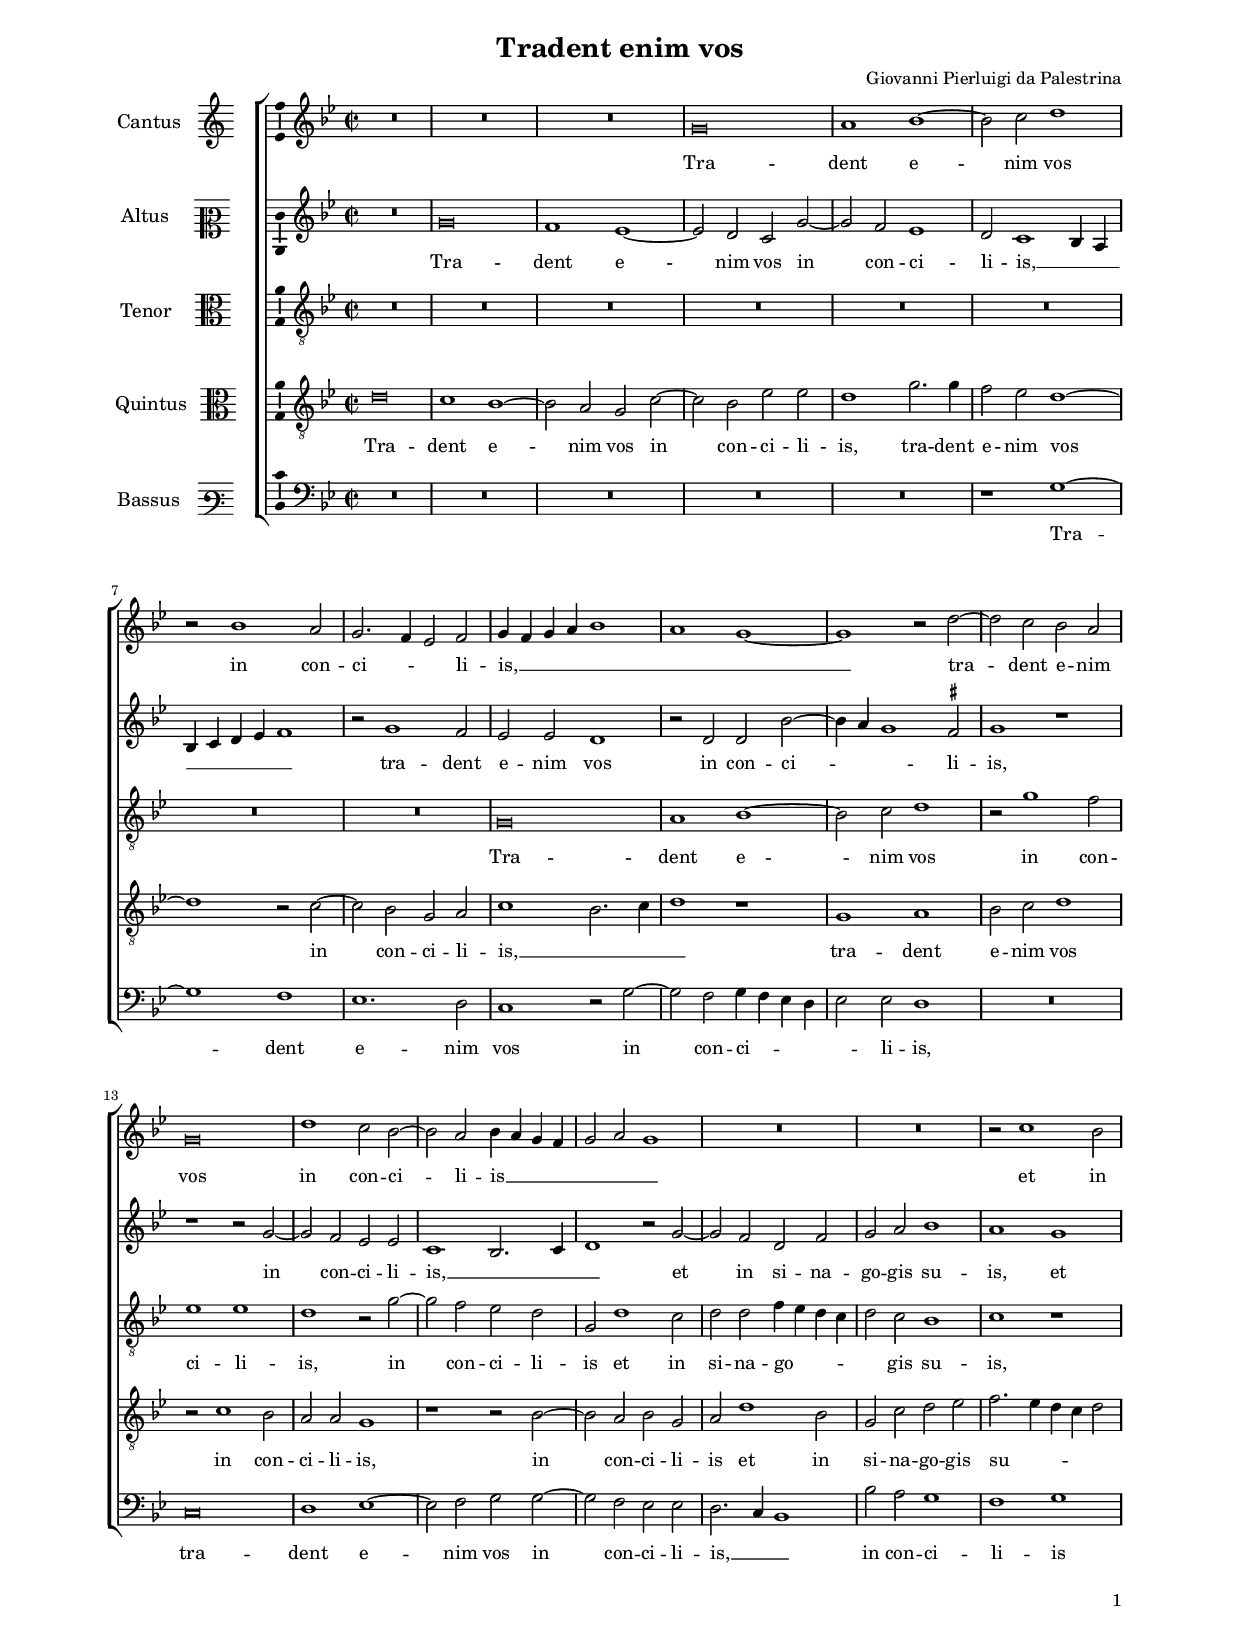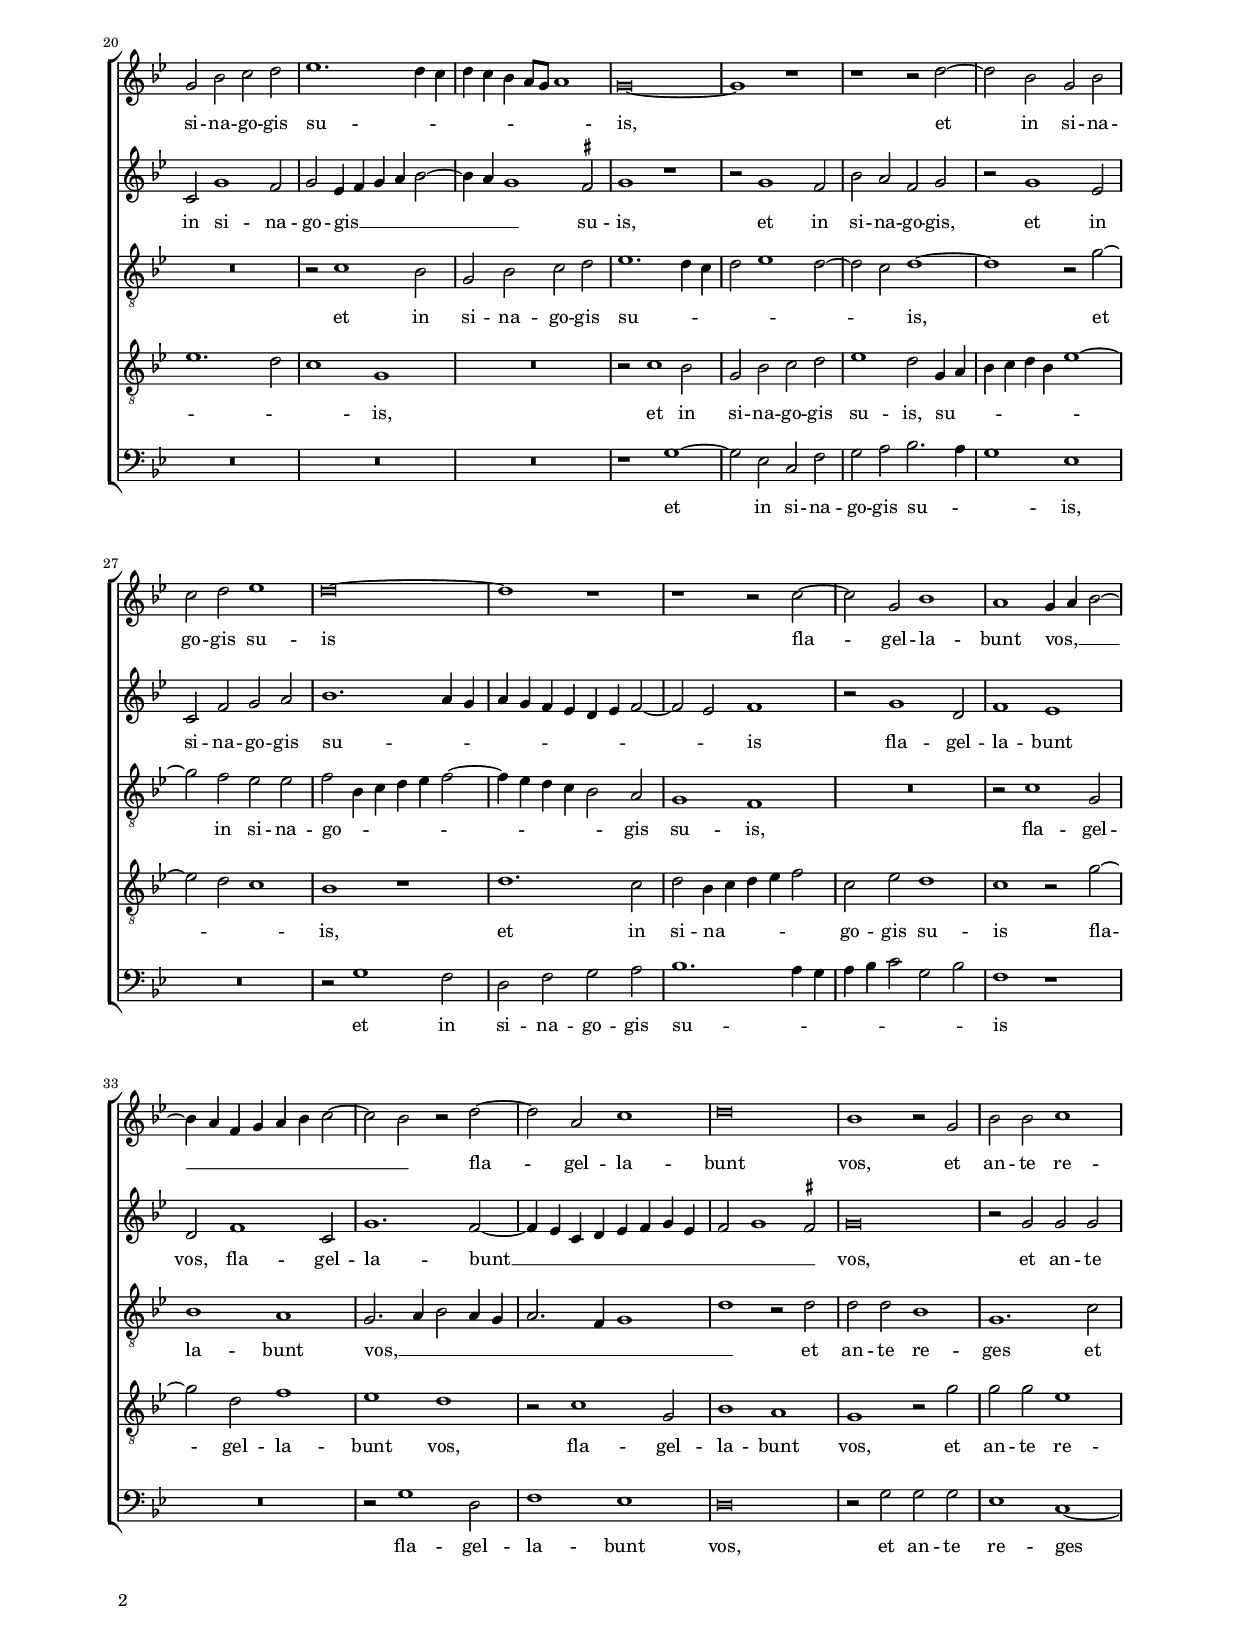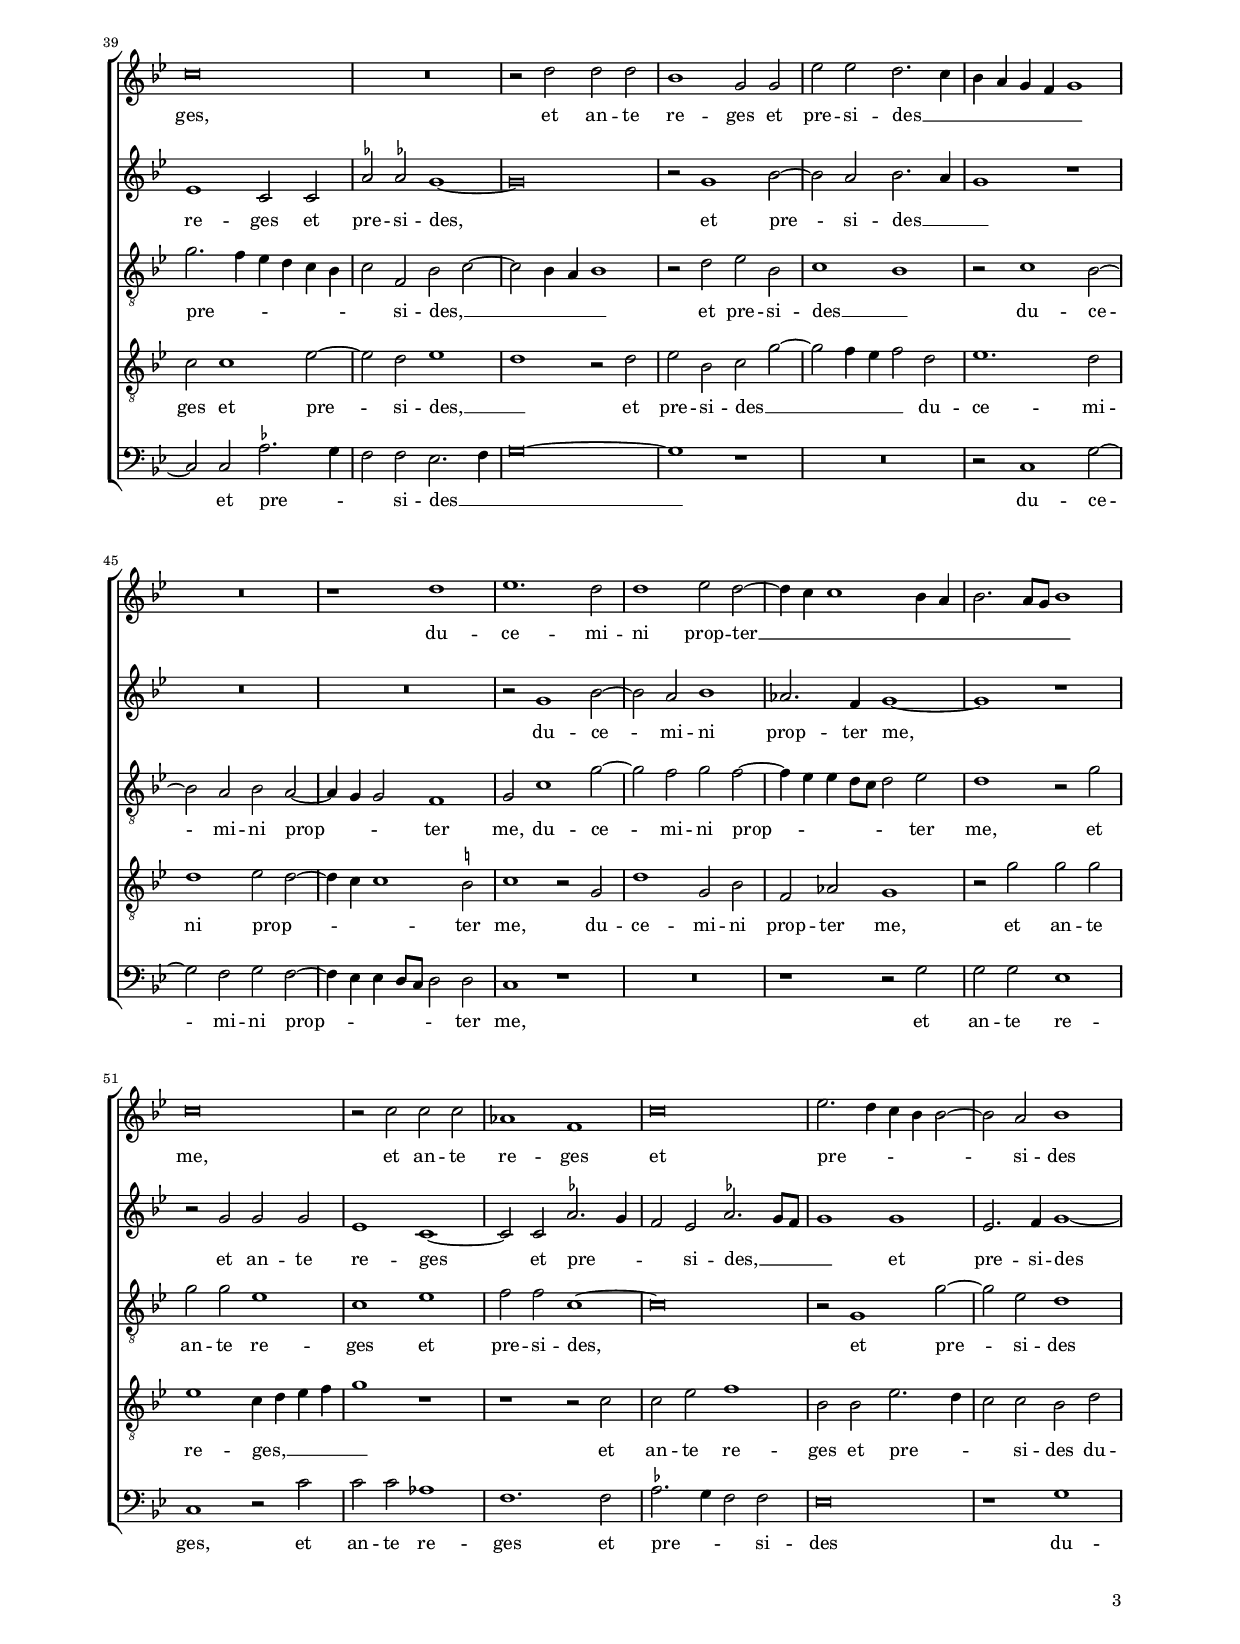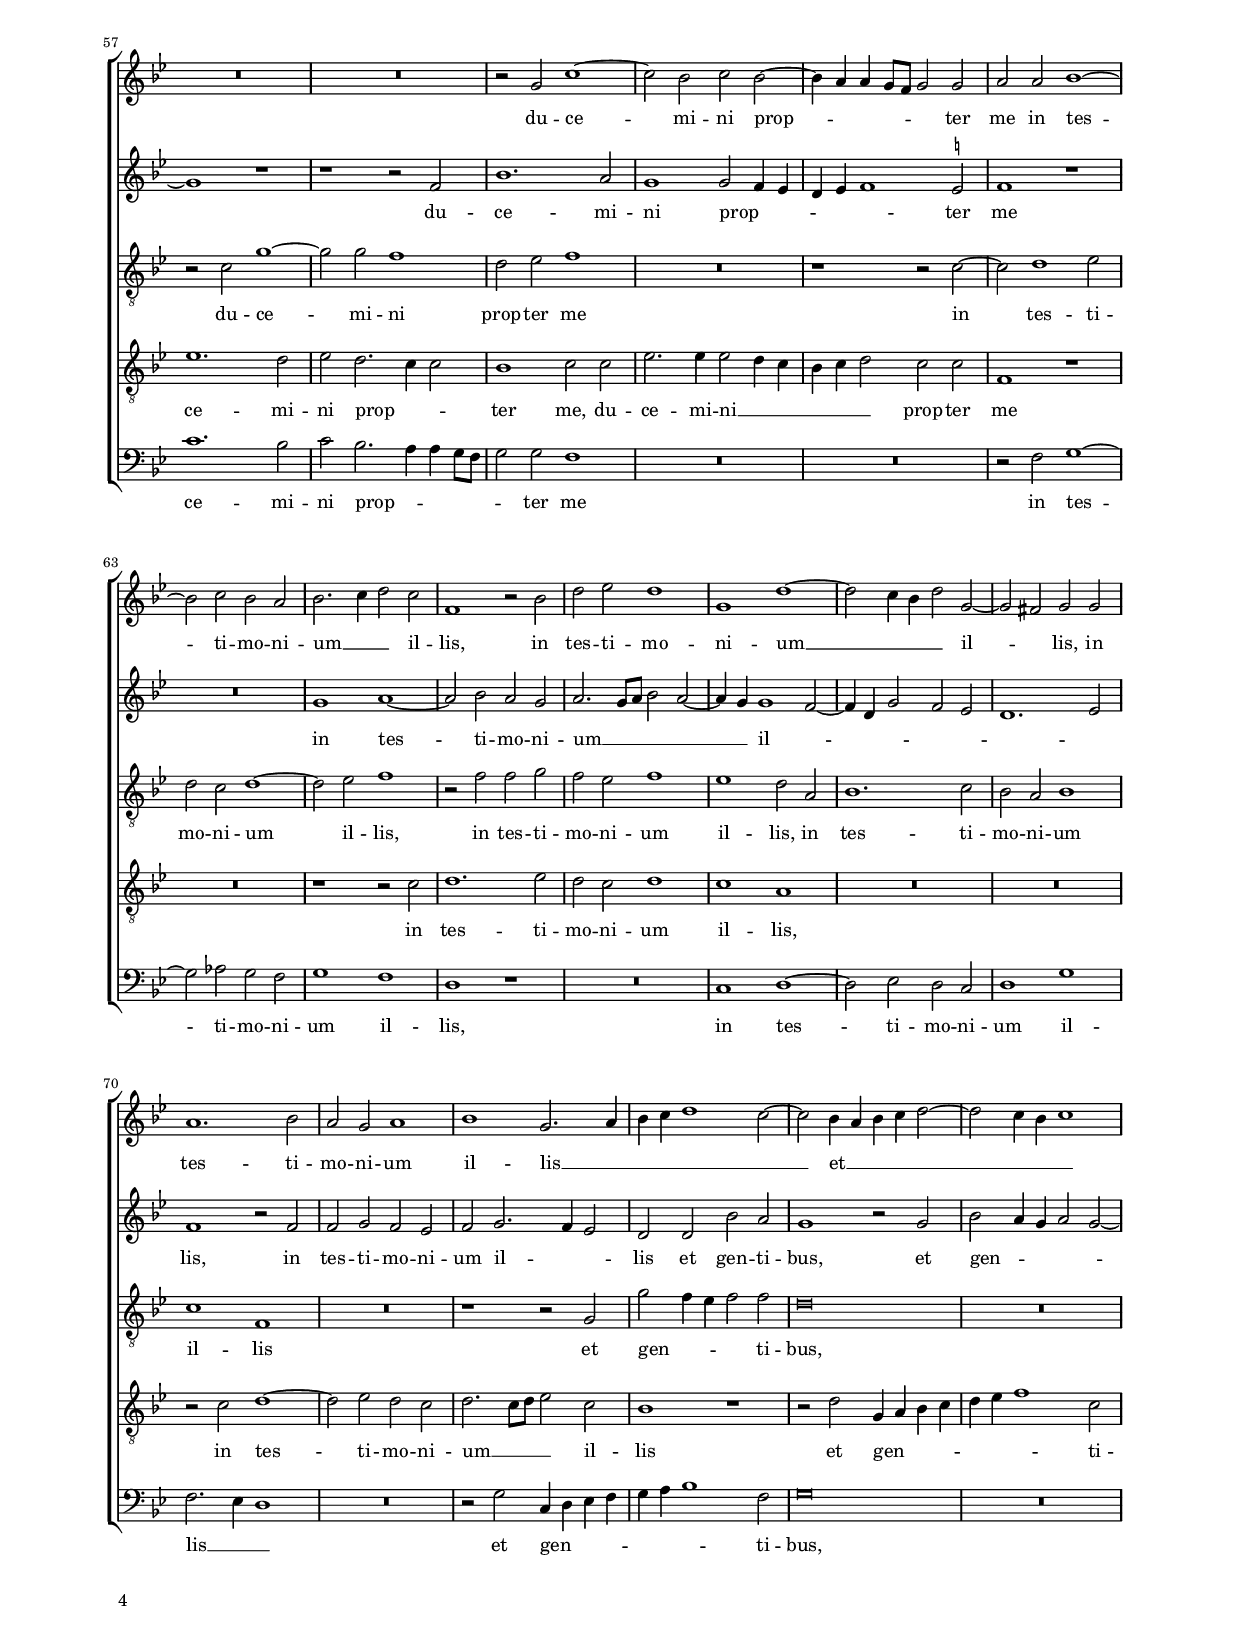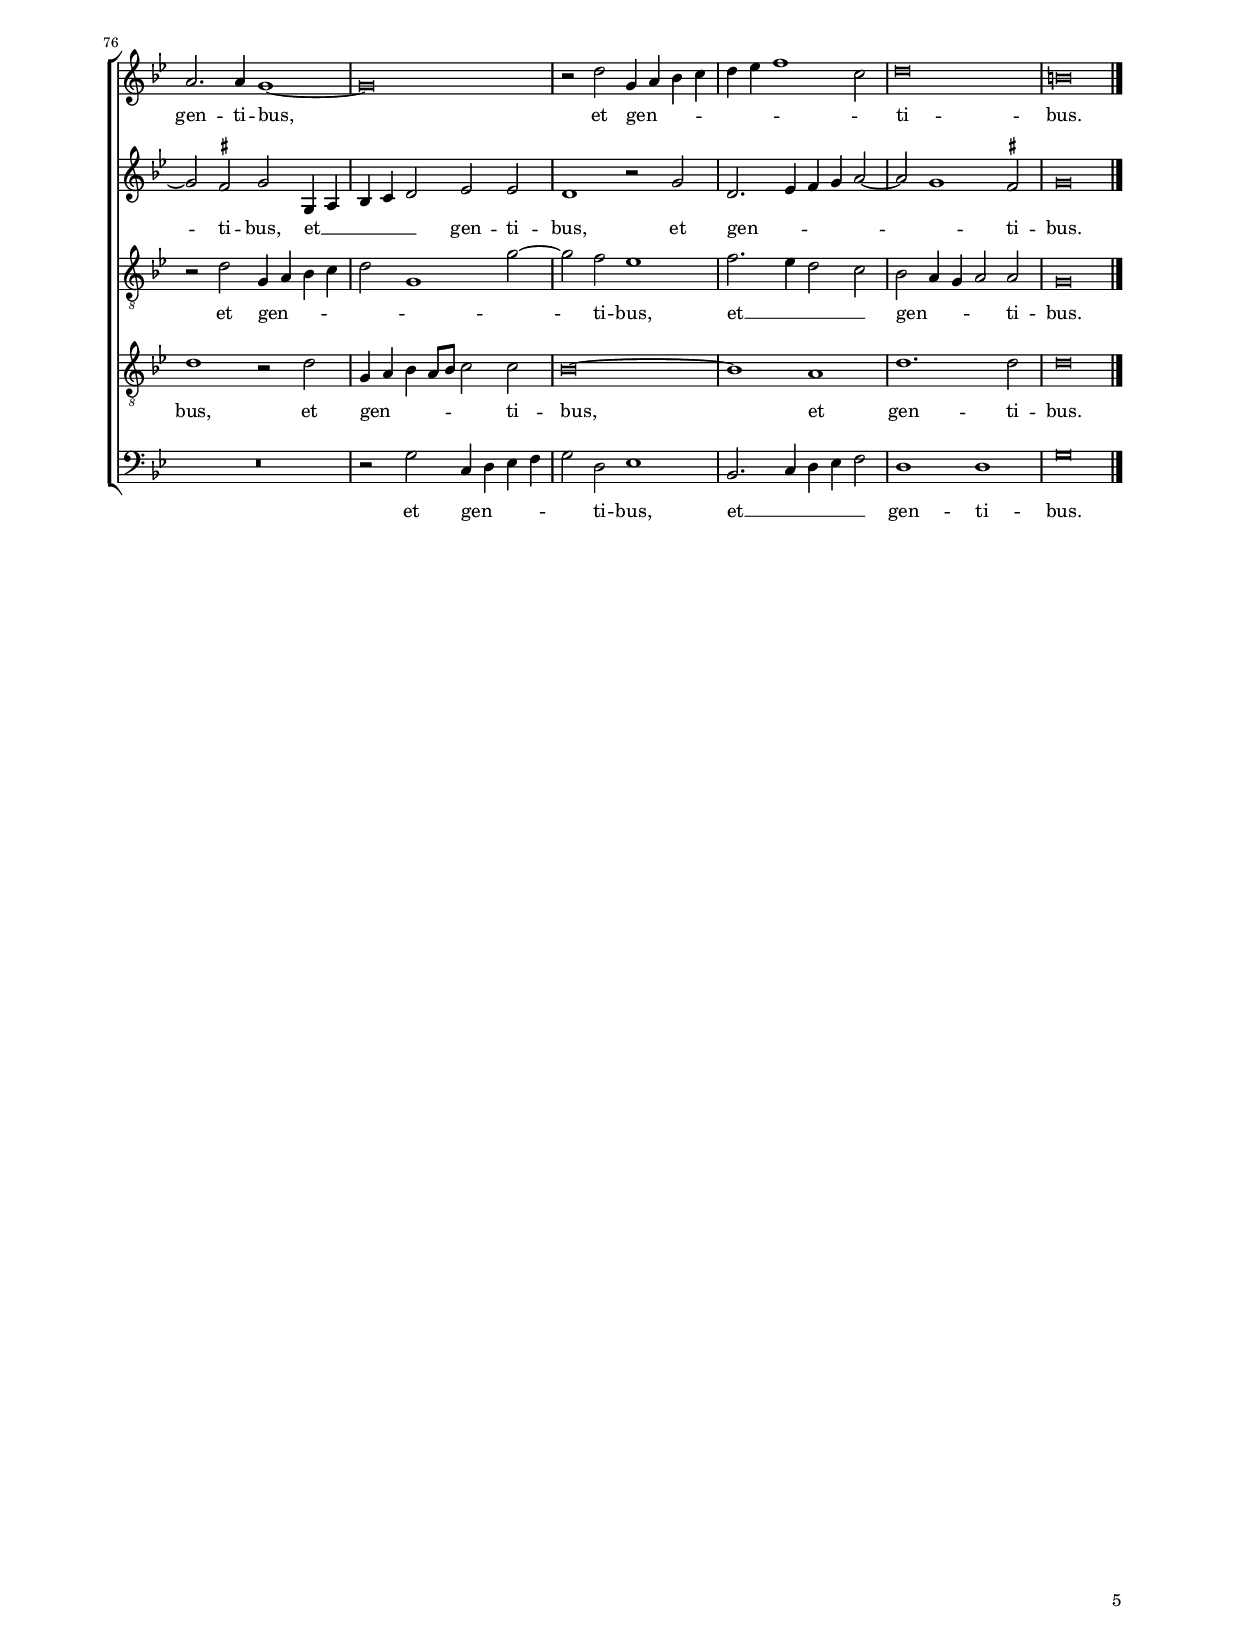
\header
{
  title="Tradent enim vos"
  composer="Giovanni Pierluigi da Palestrina"
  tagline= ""
}

\version "2.20.0"
\language deutsch
#(set-global-staff-size 15)
% #(set-default-paper-size "letter")
#(ly:set-option 'point-and-click #f)


\paper
	{
	top-margin = 1.8 \cm
	bottom-margin = 1.2 \cm
	left-margin = 2 \cm
	right-margin = 2 \cm
	ragged-bottom = ##f
	ragged-last-bottom = ##t
	print-page-number = ##f
	score-system-spacing = #'((basic-distance . 16) (minimum-distance . 14) (padding . 5) (strechability . 150))
	system-system-spacing = #'((basic-distance . 16) (minimum-distance . 14) (padding . 5) (strechability . 150))
    oddFooterMarkup=\markup   \fill-line { "" \fromproperty #'page:page-number-string }
    evenFooterMarkup=\markup  \fill-line { \fromproperty #'page:page-number-string "" }
    last-bottom-spacing = #'((basic-distance . 12) (minimum-distance . 7) (padding . 4))
%	systems-per-page = 3
%       page-count = 3
%	min-systems-per-page = 3
%	print-all-headers = ##t
%	print-first-page-number = ##t
%	first-page-number = 1
	}

	
global = {
	\key c \major
	\time 2/2 \set Score.measureLength = #(ly:make-moment 2/1)
        \skip 1*162 \bar "|."
	}

	ficta = { \once \set suggestAccidentals = ##t }

	forget = #(define-music-function (music) (ly:music?) #{
		\accidentalStyle forget
		$music
		\accidentalStyle default
		#})


incipitcantus = \markup { \score {
	{
	\set Staff.instrumentName = \markup { \fontsize #1 "Cantus" }
	\key c \major
	\clef violin
	s4 \bar ""
	}
	\layout  {
	raggedright = ##t
	indent = 1.6 \cm
	line-width = 2.2\cm
	\context { \Staff \remove Time_signature_engraver }
	\override Staff.Clef.Y-extent = #'(0 . 0)
	}} \hspace #1 }

      
incipitaltus = \markup { \score {
	{
	\set Staff.instrumentName = \markup { \fontsize #1 "Altus" }
	\key c \major
	\clef mezzosoprano
	s4 \bar ""
	}
	\layout  {
	raggedright = ##t
	indent = 1.6 \cm
	line-width = 2.2\cm
	\context { \Staff \remove Time_signature_engraver }
	\override Staff.Clef.Y-extent = #'(0 . 0)
	}} \hspace #1 }


incipittenor = \markup { \score {
	{
	\set Staff.instrumentName = \markup { \fontsize #1 "Tenor" }
	\key c \major
	\clef alto
	s4 \bar ""
	}
	\layout  {
	raggedright = ##t
	indent = 1.6 \cm
	line-width = 2.2\cm
	\context { \Staff \remove Time_signature_engraver }
	\override Staff.Clef.Y-extent = #'(0 . 0)
	}} \hspace #1 }
      
      
incipitquintus = \markup { \score {
	{
	\set Staff.instrumentName = \markup { \fontsize #1 "Quintus" }
	\key c \major
	\clef alto
	s4 \bar ""
	}
	\layout  {
	raggedright = ##t
	indent = 1.6 \cm
	line-width = 2.2\cm
	\context { \Staff \remove Time_signature_engraver }
	\override Staff.Clef.Y-extent = #'(0 . 0)
	}} \hspace #1 }
      
      
incipitbassus = \markup { \score {
	{
	\set Staff.instrumentName = \markup { \fontsize #1 "Bassus" }
	\key c \major
	\clef varbaritone
	s4 \bar ""
	}
	\layout  {
	raggedright = ##t
	indent = 1.6 \cm
	line-width = 2.2\cm
	\context { \Staff \remove Time_signature_engraver }
	\override Staff.Clef.Y-extent = #'(0 . 0)
	}} \hspace #1 }


cantus =  \relative c''
	{
	R\breve
	R\breve
	R\breve
	a\breve
%5
	h1 c~
	c2 d e1
	r2 c1 h2
	a2. g4 f2 g
	a4 g a h c1
%10
	h1 a~ |
	a1 r2 e'~
	e2 d c h
	a\breve
	e'1 d2 c~
%15
	c2 h c4 h a g |
	a2 h a1
	R\breve
	R\breve
	r2 d1 c2
%20
	a2 c d e |
	f1. e4 d
	e4 d c h8 a h1
	a\breve~
	a1 r
%25
	r1 r2 e'~ |
	e2 c a c
	d2 e f1
	e\breve~
	e1 r
%30
	r1 r2 d~ |
	d2 a c1
	h1 a4 h c2~
	c4 h g a h c d2~
	d2 c r e~
%35
	e2 h d1 |
	e\breve
	c1 r2 a
	c2 c d1
	d\breve
%40
	R\breve |
	r2 e e e
	c1 a2 a
	f'2 f e2. d4
	c4 h a g a1
%45
	R\breve |
	r1 e'
	f1. e2
	e1 f2 e~
	e4 d d1 c4 h
%50
	c2. h8 a c1 |
	d\breve
	r2 d d d
	b1 g
	d'\breve
%55
	f2. e4 d c c2~ |
	c2 h c1
	R\breve
	R\breve
	r2 a d1~
%60
	d2 c d c~ |
	c4 h h a8 g a2 a
	h2 h c1~
	c2 d c h
	c2. d4 e2 d
%65
	g,1 r2 c |
	e2 f e1
	a,1 e'~
	e2 d4 c e2 a,~
	a2 gis a a
%70
	h1. c2 |
	h2 a h1
	c1 a2. h4
	c4 d e1 d2~
	d2 c4 h c d e2~
%75
	e2 d4 c d1 |
	h2. h4 a1~
	a\breve
	r2 e' a,4 h c d
	e4 f g1 d2
%80
	e\breve |
	cis\breve |
	}


altus =  \relative c'
    {
	R\breve
	a'\breve
	g1 f~
	f2 e d a'~
%5
	a2 g f1 |
	e2 d1 c4 h
	c4 d e f g1
	r2 a1 g2
	f2 f e1
%10
	r2 e e c'~ |
	c4 h a1 \ficta gis2
	a1 r
	r1 r2 a~
	a2 g f f
%15
	d1 c2. d4 |
	e1 r2 a~
	a2 g e g
	a2 h c1
	h1 a
%20
	d,2 a'1 g2 |
	a2 f4 g a h c2~
	c4 h a1 \ficta gis2
	a1 r
	r2 a1 g2
%25
	c2 h g a |
	r2 a1 f2
	d2 g a h
	c1. h4 a
	h4 a g f e f g2~
%30
	g2 f g1 |
	r2 a1 e2
	g1 f
	e2 g1 d2
	a'1. g2~
%35
	g4 f d e f g a f |
	g2 a1 \ficta gis2
	a\breve
	r2 a a a
	f1 d2 d
%40
	\ficta b'2 \ficta b! a1~ |
	a\breve
	r2 a1 c2~
	c2 h c2. h4
	a1 r
%45
	R\breve |
	R\breve
	r2 a1 c2~
	c2 h c1
	b2. g4 a1~
%50
	a1 r |
	r2 a a a
	f1 d~
	d2 d \ficta b'2. a4
	g2 f \ficta b2. a8 g
%55
	a1 a |
	f2. g4 a1~
	a1 r
	r1 r2 g
	c1. h2
%60
	a1 a2 g4 f |
	e4 f g1 \ficta fis2
	g1 r
	R\breve
	a1 h~
%65
	h2 c h a |
	h2. a8 h c2 h~
	h4 a a1 g2~
	g4 e a2 g f
	e1. f2
%70
	g1 r2 g |
	g2 a g f
	g2 a2. g4 f2
	e2 e c'2 h
	a1 r2 a
%75
	c2 h4 a h2 a~ |
	a2 \ficta gis a a,4 h
	c4 d e2 f f
	e1 r2 a
	e2. f4 g a h2~
%80
	h2 a1 \ficta gis2 |
	a\breve |
	}


tenor =  \relative c'
	{
	R\breve
	R\breve
	R\breve
	R\breve
%5
	R\breve |
	R\breve
	R\breve
	R\breve
	a\breve
%10
	h1 c~ |
	c2 d e1
	r2 a1 g2
	f1 f
	e1 r2 a~
%15
	a2 g f e |
	a,2 e'1 d2
	e2 e g4 f e d
	e2 d c1
	d1 r
%20
	R\breve |
	r2 d1 c2
	a2 c d e
	f1. e4 d
	e2 f1 e2~
%25
	e2 d e1~ |
	e1 r2 a~
	a2 g f f
	g2 c,4 d e f g2~
	g4 f e d c2 h
%30
	a1 g |
	R\breve
	r2 d'1 a2
	c1 h
	a2. h4 c2 h4 a
%35
	h2. g4 a1 |
	e'1 r2 e
	e2 e c1
	a1. d2
	a'2. g4 f e d c |
%40
        d2 g, c d~ |
	d2 c4 h c1	
	r2 e f c
	d1 c
	r2 d1 c2~
%45
	c2 h c h~ |
	h4 a a2 g1
	a2 d1 a'2~
	a2 g a g~
	g4 f f e8 d e2 f
%50
	e1 r2 a |
	a2 a f1
	d1 f
	g2 g d1~
	d\breve
%55
	r2 a1 a'2~ |
	a2 f e1
	r2 d a'1~
	a2 a g1
	e2 f g1
%60
	R\breve |
	r1 r2 d~
	d2 e1 f2
	e2 d e1~
	e2 f g1
%65
	r2 g g a |
	g2 f g1
	f1 e2 h
	c1. d2
	c2 h c1
%70
	d1 g, |
	R\breve
	r1 r2 a
	a'2 g4 f g2 g
	e\breve
%75
	R\breve |
	r2 e a,4 h c d
	e2 a,1 a'2~
	a2 g f1
	g2. f4 e2 d
%80
	c2 h4 a h2 h |
	a\breve |
	}


quintus  =  \relative c'
	{
	e\breve
	d1 c~
	c2 h a d~
	d2 c f f
%5
	e1 a2. a4 |
	g2 f e1~
	e1 r2 d~
	d2 c a h
	d1 c2. d4
%10
	e1 r |
	a,1 h
	c2 d e1
	r2 d1 c2
	h2 h a1
%15
	r1 r2 c~
	c2 h c a
	h2 e1 c2
	a2 d e f
	g2. f4 e d e2
%20
	f1. e2 |
	d1 a
	R\breve
	r2 d1 c2
	a2 c d e
%25
	f1 e2 a,4 h |
	c4 d e c f1~
	f2 e d1
	c1 r
	e1. d2
%30
	e2 c4 d e f g2 |
	d2 f e1
	d1 r2 a'~
	a2 e g1
	f1 e
%35
	r2 d1 a2 |
	c1 h
	a1 r2 a'
	a2 a f1
	d2 d1 f2~
%40
	f2 e f1 |
	e1 r2 e
	f2 c d a'~
	a2 g4 f g2 e
	f1. e2
%45
	e1 f2 e~ |
	e4 d d1 \ficta cis2
	d1 r2 a
	e'1 a,2 c
	g2 b a1
%50
	r2 a' a a |
	f1 d4 e f g
	a1 r
	r1 r2 d,
	d2 f g1
%55
	c,2 c f2. e4 |
	d2 d c e
	f1. e2
	f2 e2. d4 d2
	c1 d2 d
%60
	f2. f4 f2 e4 d |
	c4 d e2 d d
	g,1 r
	R\breve
	r1 r2 d'
%65
	e1. f2 |
	e2 d e1
	d1 h
	R\breve
	R\breve
%70
	r2 d e1~ |
	e2 f e d
	e2. d8 e f2 d
	c1 r
	r2 e a,4 h c d
%75
	e4 f g1 d2 |
	e1 r2 e
	a,4 h c h8 c d2 d
	c\breve~
	c1 h
%80
	e1. e2 |
	e\breve |
	}


bassus  =  \relative c
	{
	R\breve
	R\breve
	R\breve
	R\breve
%5
    R\breve |
	r1 a'~
	a1 g
	f1. e2
	d1 r2 a'~
%10
	a2 g a4 g f e |
	f2 f e1
	R\breve
	d\breve
	e1 f~
%15
	f2 g a a~ |
	a2 g f f
	e2. d4 c1
	c'2 h a1
	g1 a
%20
	R\breve |
	R\breve
	R\breve
	r1 a~
	a2 f d g
%25
	a2 h c2. h4 |
	a1 f
	R\breve
	r2 a1 g2
	e2 g a h
%30
	c1. h4 a |
	h4 c d2 a c
	g1 r
	R\breve
	r2 a1 e2
%35
	g1 f |
	e\breve
	r2 a a a
	f1 d~
	d2 d \ficta b'2. a4
%40
	g2 g f2. g4 |
	a\breve~
	a1 r
	R\breve
	r2 d,1 a'2~
%45
	a2 g a g~ |
	g4 f f e8 d e2 e
	d1 r
	R\breve
	r1 r2 a'
%50
	a2 a f1 |
	d1 r2 d'
	d2 d b1
	g1. g2
	\ficta b2. a4 g2 g
%55
	f\breve |
	r1 a
	d1. c2
	d2 c2. h4 h a8 g
	a2 a g1
%60
	R\breve |
	R\breve
	r2 g a1~
	a2 b a g
	a1 g
%65
	e1 r |
	R\breve
	d1 e~
	e2 f e d
	e1 a
%70
	g2. f4 e1 |
	R\breve
	r2 a d,4 e f g
	a4 h c1 g2
	a\breve
%75
	R\breve |
	R\breve
	r2 a d,4 e f g
	a2 e f1
	c2. d4 e f g2
%80
	e1 e |
	a\breve |
	}


lyricscantus = \lyricmode {
        Tra -- dent e -- nim vos in con -- ci -- _ _ li -- is, __ _ _ _ _ _ _
        tra -- dent e -- nim vos in con -- ci -- li -- is __ _ _ _ _ _ _
        et in si -- na -- go -- gis su -- _ _ _ _ _ _ _ _ is,
        et in si -- na -- go -- gis su -- is
        fla -- gel -- la -- bunt vos, __ _ _ _ _ _ _ _ _ _
        fla -- gel -- la -- bunt vos,
        et an -- te re -- ges,
        et an -- te re -- ges et pre -- si -- des __ _ _ _ _ _ _
        du -- ce -- mi -- ni prop -- ter __ _ _ _ _ _ _ _ _ me,
        et an -- te re -- ges et pre -- _ _ _ _ si -- des
        du -- ce -- mi -- ni prop -- _ _ _ _ _ ter me
        in tes -- ti -- mo -- ni -- um __ _ _ il -- lis,
        in tes -- ti -- mo -- ni -- um __ _ _ _ il -- _ lis,
        in tes -- ti -- mo -- ni -- um il -- lis __ _ _ _ _ _
        et __ _ _ _ _ _ _ _ gen -- ti -- bus,
        et gen -- _ _ _ _ _ _ _ ti -- bus.
	}


lyricsaltus = \lyricmode {
        Tra -- dent e -- nim vos in con -- ci -- li -- is, __ _ _ _ _ _ _ _
        tra -- dent e -- nim vos in con -- ci -- _ _ li -- is,
        in con -- ci -- li -- is, __ _ _ _
        et in si -- na -- go -- gis su -- is,
        et in si -- na -- go -- gis __ _ _ _ _ _ _ su -- is,
        et in si -- na -- go -- gis,
        et in si -- na -- go -- gis su -- _ _ _ _ _ _ _ _ _ _ is
        fla -- gel -- la -- bunt vos,
        fla -- gel -- la -- bunt __ _ _ _ _ _ _ _ _ _ _ vos,
        et an -- te re -- ges et pre -- si -- des,
        et pre -- si -- des __ _ _ 
        du -- ce -- mi -- ni prop -- ter me,
        et an -- te re -- ges et pre -- _ _ si -- des, __ _ _ _ 
        et pre -- si -- des
        du -- ce -- mi -- ni prop -- _ _ _ _ _ ter me
        in tes -- ti -- mo -- ni -- um __ _ _ _ _ _ il -- _ _ _ _ _ _ _ lis,
        in tes -- ti -- mo -- ni -- um il -- _ _ lis
        et gen -- ti -- bus,
        et gen -- _ _ _ _ ti -- bus,
        et __ _ _ _ _ gen -- ti -- bus,
        et gen -- _ _ _ _ _ ti -- bus.
	}


lyricstenor = \lyricmode {
        Tra -- dent e -- nim vos in con -- ci -- li -- is,
        in con -- ci -- li -- is
        et in si -- na -- go -- _ _ _ _ gis su -- is,
        et in si -- na -- go -- gis su -- _ _ _ _ _ _ is,
        et in si -- na -- go -- _ _ _ _ _ _ _ _ _ gis su -- is,
        fla -- gel -- la -- bunt vos, __ _ _ _ _ _ _ _ _
        et an -- te re -- ges et pre -- _ _ _ _ _ _ si -- des, __ _ _ _ _
        et pre -- si -- des __ _
        du -- ce -- mi -- ni prop -- _ _ ter me,
        du -- ce -- mi -- ni prop -- _ _ _ _ _ ter me,
        et an -- te re -- ges et pre -- si -- des,
        et pre -- si -- des
        du -- ce -- mi -- ni prop -- ter me
        in tes -- ti -- mo -- ni -- um il -- lis,
        in tes -- ti -- mo -- ni -- um il -- lis,
        in tes -- ti -- mo -- ni -- um il -- lis
        et gen -- _ _ _ ti -- bus,
        et gen -- _ _ _ _ _ _ ti -- bus,
        et __ _ _ _ gen -- _ _ _ ti -- bus.
	}


lyricsquintus = \lyricmode {
        Tra -- dent e -- nim vos in con -- ci -- li -- is,
        tra -- dent e -- nim vos in con -- ci -- li -- is, __ _ _ _
        tra -- dent e -- nim vos in con -- ci -- li -- is,
        in con -- ci -- li -- is
        et in si -- na -- go -- gis su -- _ _ _ _ _ _ _ is,
        et in si -- na -- go -- gis su -- is,
        su -- _ _ _ _ _ _ _ _ is,
        et in si -- na -- _ _ _ _ go -- gis su -- is
        fla -- gel -- la -- bunt vos,
        fla -- gel -- la -- bunt vos,
        et an -- te re -- ges et pre -- si -- des, __ _
        et pre -- si -- des __ _ _ _ _
        du -- ce -- mi -- ni prop -- _ _ _ ter me,
        du -- ce -- mi -- ni prop -- ter me,
        et an -- te re -- ges, __ _ _ _ _
        et an -- te re -- ges et pre -- _ _ si -- des
        du -- ce -- mi -- ni prop -- _ _ ter me,
        du -- ce -- mi -- ni __ _ _ _ _ _ prop -- ter me
        in tes -- ti -- mo -- ni -- um il -- lis,
        in tes -- ti -- mo -- ni -- um __ _ _ _ il -- lis
        et gen -- _ _ _ _ _ _ ti -- bus,
        et gen -- _ _ _ _ _ ti -- bus,
        et gen -- ti -- bus.
	}


lyricsbassus = \lyricmode {
        Tra -- dent e -- nim vos in con -- ci -- _ _ _ _ li -- is,
        tra -- dent e -- nim vos in con -- ci -- li -- is, __ _ _
        in con -- ci -- li -- is
        et in si -- na -- go -- gis su -- _ _ is,
        et in si -- na -- go -- gis su -- _ _ _ _ _ _ _ is
        fla -- gel -- la -- bunt vos,
        et an -- te re -- ges et pre -- _ _ si -- des __ _ _ 
        du -- ce -- mi -- ni prop -- _ _ _ _ _ ter me,
        et an -- te re -- ges,
        et an -- te re -- ges et pre -- _ _ si -- des
        du -- ce -- mi -- ni prop -- _ _ _ _ _ ter me
        in tes -- ti -- mo -- ni -- um il -- lis,
        in tes -- ti -- mo -- ni -- um il -- lis __ _ _
        et gen -- _ _ _ _ _ _ ti -- bus,
        et gen -- _ _ _ _ ti -- bus,
        et __ _ _ _ _ gen -- ti -- bus.
	}


\score
{  
    \transpose c b, {
	\new ChoirStaff \with { \override StaffGrouper.staff-staff-spacing.basic-distance = #12 }
	<<

	\new Staff << \global
	\new Voice="v1" {
		\set Staff.instrumentName=\incipitcantus
%		\set Staff.instrumentName= "S"
		\set Staff.midiInstrument = "reed organ"
		\clef violin
		\cantus }
	\new Lyrics \lyricsto "v1" {\lyricscantus }
	>>


	\new Staff << \global
	\new Voice="v2" {
		\set Staff.instrumentName=\incipitaltus
%		\set Staff.instrumentName= "A"
		\set Staff.midiInstrument = "reed organ"
        \clef violin % "G_8"
		\altus}
	\new Lyrics \lyricsto "v2" {\lyricsaltus }
	>>


	\new Staff << \global
	\new Voice="v3" {
		\set Staff.instrumentName=\incipittenor
%		\set Staff.instrumentName= "T"
		\set Staff.midiInstrument = "reed organ"
		\clef "G_8"
		\tenor }
	\new Lyrics \lyricsto "v3" {\lyricstenor }
	>>


	\new Staff << \global
	\new Voice="v5" {
		\set Staff.instrumentName=\incipitquintus
%		\set Staff.instrumentName= "Q"
		\set Staff.midiInstrument = "reed organ"
		\clef "G_8"
		\quintus}
	\new Lyrics \lyricsto "v5" {\lyricsquintus }
	>>


	\new Staff << \global
	\new Voice="v4" {
		\set Staff.instrumentName=\incipitbassus
%		\set Staff.instrumentName= "B"
		\set Staff.midiInstrument = "reed organ"
		\clef bass 
		\bassus }
	\new Lyrics \lyricsto "v4" {\lyricsbassus}
	>>

	>>
	} % transpose

	\layout
	{
	indent = 2.5\cm
	\context { \Lyrics \override VerticalAxisGroup.nonstaff-relatedstaff-spacing.padding = #1.4 }
%	\context { \Lyrics \override LyricText.font-size = #1 }
	\context { \Staff \override TimeSignature.break-visibility = #end-of-line-invisible }
	\context { \Staff \consists "Ambitus_engraver" }
	\context { \Score \override BarNumber.padding = #2 }
	\context { \Voice \override NoteHead.style = #'baroque }
	}

\midi
	{
    	\tempo 2 = 90
	}

}


% EOF
